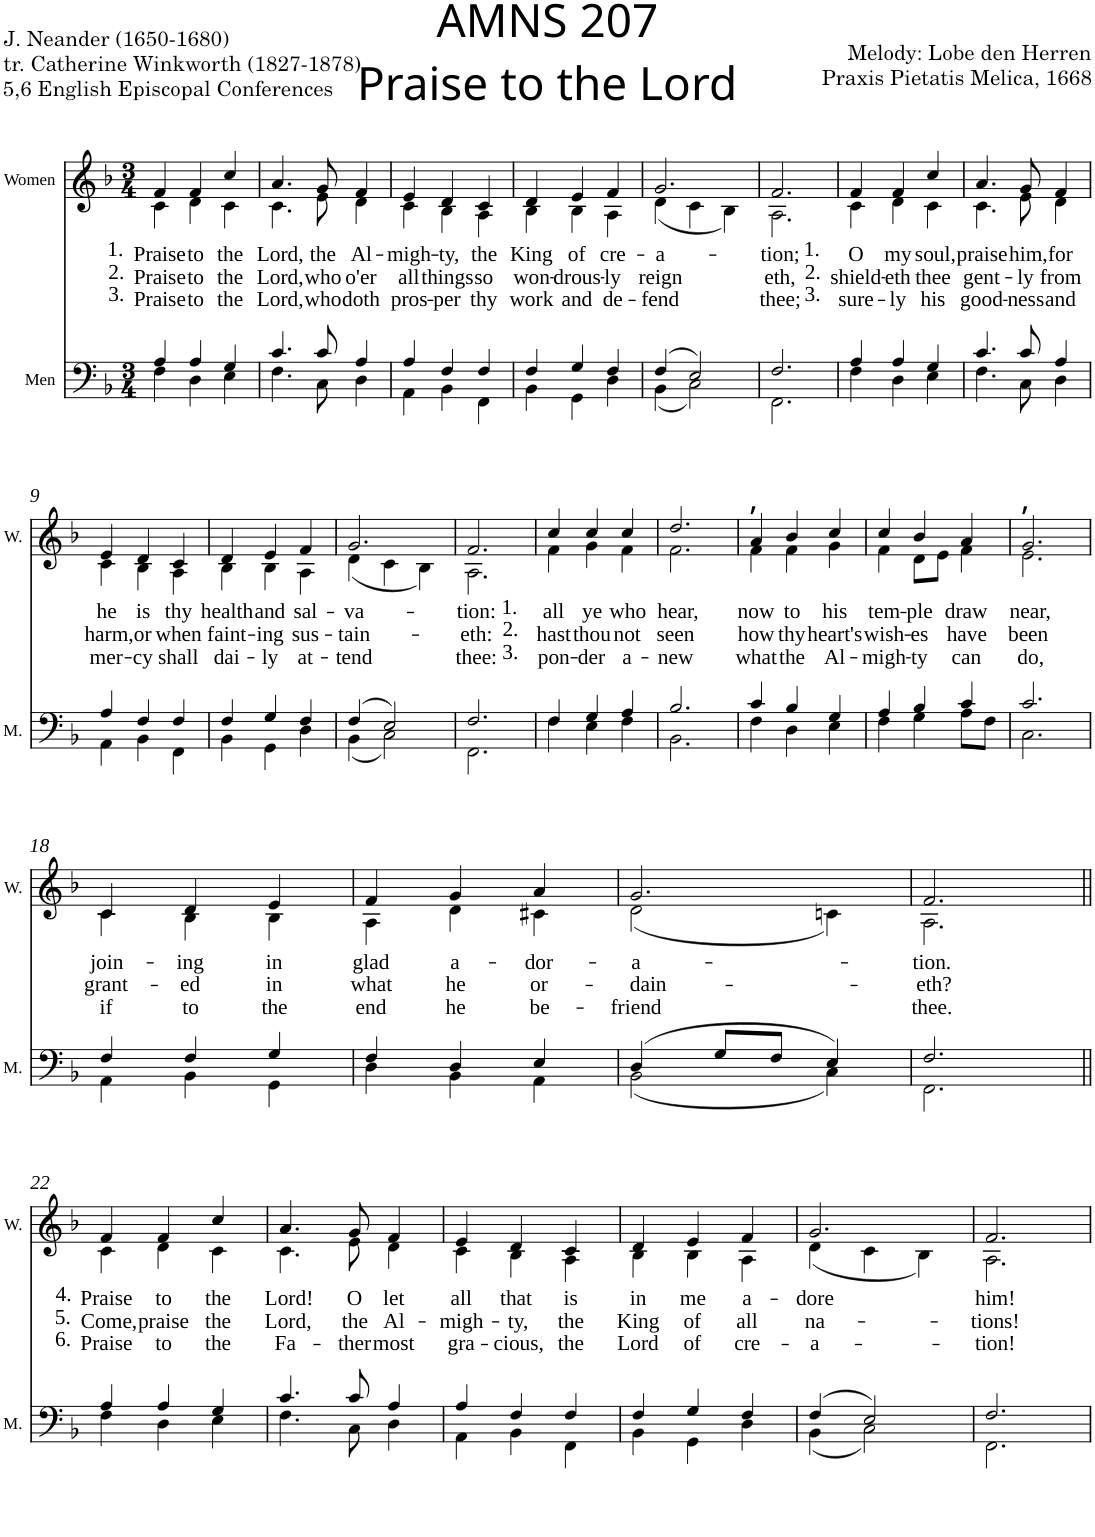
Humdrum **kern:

**kern	**kern	**text	**text	**text
*part2	*part1	*part1	*part1	*part1
*staff2	*staff1	*staff1	*staff1	*staff1
*I"Men	*I"Women	*	*	*
*I'M.	*I'W.	*	*	*
*clefF4	*clefG2	*	*	*
*k[b-]	*k[b-]	*	*	*
*F:	*F:	*	*	*
*M3/4	*M3/4	*	*	*
=1	=1	=1	=1	=1
*^	*	*	*	*
!	!	!LO:TX:b:t=1.	!	!	!
!	!	!LO:TX:b:t=2.	!	!	!
!	!	!LO:TX:b:t=3.	!	!	!
!	!	!	!LO:LY:b	!	!LO:LY:b
*	*	*^	*	*	*
!	!	!	!	!	!LO:LY:b	!
4A/	4F\	4f/	4c\	.	Praise	Praise
!	!	!	!	!LO:LY:b	!	!LO:LY:b
!	!	!	!	!	!LO:LY:b	!
4A/	4D\	4f/	4d\	.	to	to
!	!	!	!	!LO:LY:b	!	!LO:LY:b
!	!	!	!	!	!LO:LY:b	!
4G/	4E\	4cc/	4c\	.	the	the
=2	=2	=2	=2	=2	=2	=2
!	!	!	!	!LO:LY:b	!	!LO:LY:b
!	!	!	!	!	!LO:LY:b	!
4.c/	4.F\	4.a/	4.c\	.	Lord,	Lord,
!	!	!	!	!LO:LY:b	!	!LO:LY:b
!	!	!	!	!	!LO:LY:b	!
8c/	8C\	8g/	8e\	.	who	who
!	!	!	!	!LO:LY:b	!	!LO:LY:b
!	!	!	!	!	!LO:LY:b	!
4A/	4D\	4f/	4d\	.	o'er	-doth
=3	=3	=3	=3	=3	=3	=3
!	!	!	!	!LO:LY:b	!	!LO:LY:b
!	!	!	!	!	!LO:LY:b	!
4A/	4AA\	4e/	4c\	.	all	-pros-
!	!	!	!	!LO:LY:b	!	!LO:LY:b
!	!	!	!	!	!LO:LY:b	!
4F/	4BB-\	4d/	4B-\	.	things	per
!	!	!	!	!LO:LY:b	!	!LO:LY:b
!	!	!	!	!	!LO:LY:b	!
4F/	4FF\	4c/	4A\	.	so	thy
=4	=4	=4	=4	=4	=4	=4
!	!	!	!	!LO:LY:b	!	!LO:LY:b
!	!	!	!	!	!LO:LY:b	!
4F/	4BB-\	4d/	4B-\	.	-won-	work
!	!	!	!	!LO:LY:b	!	!LO:LY:b
!	!	!	!	!	!LO:LY:b	!
4G/	4GG\	4e/	4B-\	.	-drous-	and
!	!	!	!	!LO:LY:b	!	!LO:LY:b
!	!	!	!	!	!LO:LY:b	!
4F/	4D\	4f/	4A\	.	-ly	-de-
=5	=5	=5	=5	=5	=5	=5
!	!	!	!	!LO:LY:b	!	!LO:LY:b
!	!	!	!	!	!LO:LY:b	!
(>4F/	(<4BB-\	2.g/	(<4d\	.	reign	-fend
2E/)	2C\)	.	4c\	.	.	.
.	.	.	4B-\)	.	.	.
=6	=6	=6	=6	=6	=6	=6
!	!	!	!	!LO:LY:b	!	!LO:LY:b
!	!	!	!	!	!LO:LY:b	!
2.F/	2.FF\	2.f/	2.A\	.	eth,	thee;
=7	=7	=7	=7	=7	=7	=7
!	!	!LO:TX:b:t=1.	!	!	!	!
!	!	!LO:TX:b:t=2.	!	!	!	!
!	!	!LO:TX:b:t=3.	!	!	!	!
!	!	!	!	!LO:LY:b	!LO:LY:b	!LO:LY:b
4A/	4F\	4f/	4c\	O	shield-	-sure-
!	!	!	!	!LO:LY:b	!LO:LY:b	!LO:LY:b
4A/	4D\	4f/	4d\	my	eth	ly
!	!	!	!	!LO:LY:b	!LO:LY:b	!LO:LY:b
4G/	4E\	4cc/	4c\	soul,	thee	his
=8	=8	=8	=8	=8	=8	=8
!	!	!	!	!LO:LY:b	!LO:LY:b	!LO:LY:b
4.c/	4.F\	4.a/	4.c\	praise	gent-	-good-
!	!	!	!	!LO:LY:b	!LO:LY:b	!LO:LY:b
8c/	8C\	8g/	8e\	him,	ly	ness
!	!	!	!	!LO:LY:b	!LO:LY:b	!LO:LY:b
4A/	4D\	4f/	4d\	for	from	and
!!LO:LB:g=z	!!
=9	=9	=9	=9	=9	=9	=9
!	!	!	!	!LO:LY:b	!LO:LY:b	!LO:LY:b
4A/	4AA\	4e/	4c\	he	harm,	mer-
!	!	!	!	!LO:LY:b	!LO:LY:b	!LO:LY:b
4F/	4BB-\	4d/	4B-\	is	or	cy
!	!	!	!	!LO:LY:b	!LO:LY:b	!LO:LY:b
4F/	4FF\	4c/	4A\	thy	when	shall
=10	=10	=10	=10	=10	=10	=10
!	!	!	!	!LO:LY:b	!LO:LY:b	!LO:LY:b
4F/	4BB-\	4d/	4B-\	health	faint-	-dai-
!	!	!	!	!LO:LY:b	!LO:LY:b	!LO:LY:b
4G/	4GG\	4e/	4B-\	-and	ing	ly
!	!	!	!	!LO:LY:b	!LO:LY:b	!LO:LY:b
4F/	4D\	4f/	4A\	sal-	-sus-	-at-
=11	=11	=11	=11	=11	=11	=11
!	!	!	!	!LO:LY:b	!LO:LY:b	!LO:LY:b
(>4F/	(<4BB-\	2.g/	(<4d\	-va-	-tain-	-tend
2E/)	2C\)	.	4c\	.	.	.
.	.	.	4B-\)	.	.	.
=12	=12	=12	=12	=12	=12	=12
!	!	!	!	!LO:LY:b	!LO:LY:b	!LO:LY:b
2.F/	2.FF\	2.f/	2.A\	tion:	eth:	thee:
=13	=13	=13	=13	=13	=13	=13
!	!	!LO:TX:b:t=1.	!	!	!	!
!	!	!LO:TX:b:t=2.	!	!	!	!
!	!	!LO:TX:b:t=3.	!	!	!	!
!	!	!	!	!LO:LY:b	!LO:LY:b	!LO:LY:b
4F/	4F\	4cc/	4f\	all	hast	pon-
!	!	!	!	!LO:LY:b	!LO:LY:b	!LO:LY:b
4G/	4E\	4cc/	4g\	ye	thou	der
!	!	!	!	!LO:LY:b	!LO:LY:b	!LO:LY:b
4A/	4F\	4cc/	4f\	who	not	a-
=14	=14	=14	=14	=14	=14	=14
!	!	!	!	!LO:LY:b	!LO:LY:b	!LO:LY:b
2.B-/	2.BB-\	2.dd/	2.f\	-hear,	seen	new
=15	=15	=15	=15	=15	=15	=15
!	!	!LO:TX:a:t=,	!	!	!	!
!	!	!	!	!LO:LY:b	!LO:LY:b	!LO:LY:b
4c/	4F\	4a/	4f\	now	how	what
!	!	!	!	!LO:LY:b	!LO:LY:b	!LO:LY:b
4B-/	4D\	4b-/	4f\	to	thy	the
!	!	!	!	!LO:LY:b	!LO:LY:b	!LO:LY:b
4G/	4E\	4cc/	4g\	his	heart's	Al-
=16	=16	=16	=16	=16	=16	=16
!	!	!	!	!LO:LY:b	!LO:LY:b	!LO:LY:b
4A/	4F\	4cc/	4f\	tem-	-wish-	-migh-
!	!	!	!	!LO:LY:b	!LO:LY:b	!LO:LY:b
4B-/	4G\	4b-/	8d\L	-ple	es	ty
.	.	.	8e\J	.	.	.
!	!	!	!	!LO:LY:b	!LO:LY:b	!LO:LY:b
4c/	8A\L	4a/	4f\	draw	have	can
.	8F\J	.	.	.	.	.
=17	=17	=17	=17	=17	=17	=17
!	!	!LO:TX:a:t=,	!	!	!	!
!	!	!	!	!LO:LY:b	!LO:LY:b	!LO:LY:b
2.c/	2.C\	2.g/	2.e\	-near,	been	do,
!!LO:LB:g=z	!!
=18	=18	=18	=18	=18	=18	=18
!	!	!	!	!LO:LY:b	!	!LO:LY:b
!	!	!	!	!	!LO:LY:b	!
4F/	4AA\	4c/	4c\	.	grant-	-if
!	!	!	!	!LO:LY:b	!	!LO:LY:b
!	!	!	!	!	!LO:LY:b	!
4F/	4BB-\	4d/	4B-\	.	-ed	to
!	!	!	!	!LO:LY:b	!	!LO:LY:b
!	!	!	!	!	!LO:LY:b	!
4G/	4GG\	4e/	4B-\	.	in	the
=19	=19	=19	=19	=19	=19	=19
!	!	!	!	!LO:LY:b	!	!LO:LY:b
!	!	!	!	!	!LO:LY:b	!
4F/	4D\	4f/	4A\	.	-what	end
!	!	!	!	!LO:LY:b	!	!LO:LY:b
!	!	!	!	!	!LO:LY:b	!
4D/	4BB-\	4g/	4d\	.	he	-he
!	!	!	!	!LO:LY:b	!	!LO:LY:b
!	!	!	!	!	!LO:LY:b	!
4E/	4AA\	4a/	4c#X\	.	or-	-be-
=20	=20	=20	=20	=20	=20	=20
!	!	!	!	!LO:LY:b	!	!LO:LY:b
!	!	!	!	!	!LO:LY:b	!
(>4D/	(<2BB-\	2.g/	(<2d\	.	dain-	-friend
8G/L	.	.	.	.	.	.
8F/J	.	.	.	.	.	.
4E/)	4C\)	.	4cn\)	.	.	.
=21	=21	=21	=21	=21	=21	=21
!	!	!	!	!LO:LY:b	!	!LO:LY:b
!	!	!	!	!	!LO:LY:b	!
2.F/	2.FF\	2.f/	2.A\	.	eth?	thee.
!!LO:LB:g=z	!!
=22||	=22||	=22||	=22||	=22||	=22||	=22||
!	!	!LO:TX:b:t=4.	!	!	!	!
!	!	!LO:TX:b:t=5.	!	!	!	!
!	!	!LO:TX:b:t=6.	!	!	!	!
!	!	!	!	!LO:LY:b	!LO:LY:b	!LO:LY:b
4A/	4F\	4f/	4c\	Praise	Come,	Praise
!	!	!	!	!LO:LY:b	!LO:LY:b	!LO:LY:b
4A/	4D\	4f/	4d\	to	praise	to
!	!	!	!	!LO:LY:b	!LO:LY:b	!LO:LY:b
4G/	4E\	4cc/	4c\	the	the	the
=23	=23	=23	=23	=23	=23	=23
!	!	!	!	!LO:LY:b	!LO:LY:b	!LO:LY:b
4.c/	4.F\	4.a/	4.c\	Lord!	Lord,	Fa-
!	!	!	!	!LO:LY:b	!LO:LY:b	!LO:LY:b
8c/	8C\	8g/	8e\	O	the	-ther
!	!	!	!	!LO:LY:b	!LO:LY:b	!LO:LY:b
4A/	4D\	4f/	4d\	let	Al-	most
=24	=24	=24	=24	=24	=24	=24
!	!	!	!	!LO:LY:b	!LO:LY:b	!LO:LY:b
4A/	4AA\	4e/	4c\	-all	-migh-	gra-
!	!	!	!	!LO:LY:b	!LO:LY:b	!LO:LY:b
4F/	4BB-\	4d/	4B-\	that	-ty,	-cious,
!	!	!	!	!LO:LY:b	!LO:LY:b	!LO:LY:b
4F/	4FF\	4c/	4A\	is	the	the
=25	=25	=25	=25	=25	=25	=25
!	!	!	!	!LO:LY:b	!LO:LY:b	!LO:LY:b
4F/	4BB-\	4d/	4B-\	in	King	Lord
!	!	!	!	!LO:LY:b	!LO:LY:b	!LO:LY:b
4G/	4GG\	4e/	4B-\	me	of	of
!	!	!	!	!LO:LY:b	!LO:LY:b	!LO:LY:b
4F/	4D\	4f/	4A\	-a-	all	cre-
=26	=26	=26	=26	=26	=26	=26
!	!	!	!	!LO:LY:b	!LO:LY:b	!LO:LY:b
(>4F/	(<4BB-\	2.g/	(<4d\	dore	na-	-a-
2E/)	2C\)	.	4c\	.	.	.
.	.	.	4B-\)	.	.	.
=27	=27	=27	=27	=27	=27	=27
!	!	!	!	!LO:LY:b	!LO:LY:b	!LO:LY:b
2.F/	2.FF\	2.f/	2.A\	him!	-tions!	-tion!
*v	*v	*	*	*	*	*
*	*v	*v	*	*	*
=	=	=	=	=
*-	*-	*-	*-	*-
